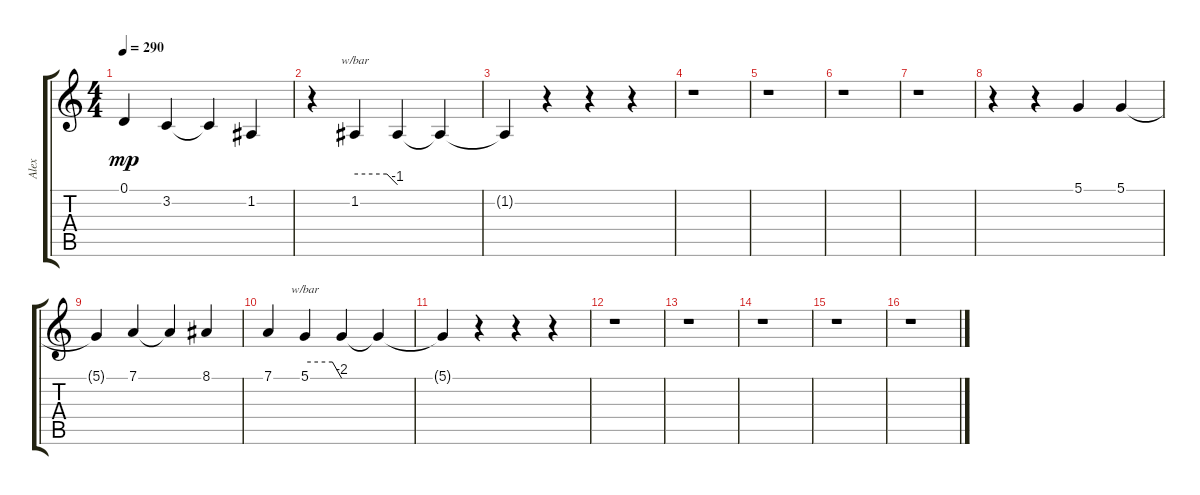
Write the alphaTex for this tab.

\track ("Alex" "Alex") {instrument bagpipe}
\staff {score tabs}
\tuning (D4 A3 F3 C3 G2 D2) {hide}
\ts (4 4)
\tempo 290
\clef g2
\ks c
0.1{t}.4{dy mp} 3.2.4 3.2{t}.4 1.2.4 |
r.4 1.2.4{tbe (custom default 0 0 45 0 60 -4)} 1.2{t}.4 1.2{t}.4 |
1.2{t}.4 r.4 r.4 r.4 |
r.1 |
r.1 |
r.1 |
r.1 |
r.4 r.4 5.1.4 5.1.4 |
5.1{t}.4 7.1.4 7.1{t}.4 8.1.4 |
7.1.4 5.1.4{tbe (custom default 0 0 45 0 60 -8)} 5.1{t}.4 5.1{t}.4 |
5.1{t}.4 r.4 r.4 r.4 |
r.1 |
r.1 |
r.1 |
r.1 |
r.1
